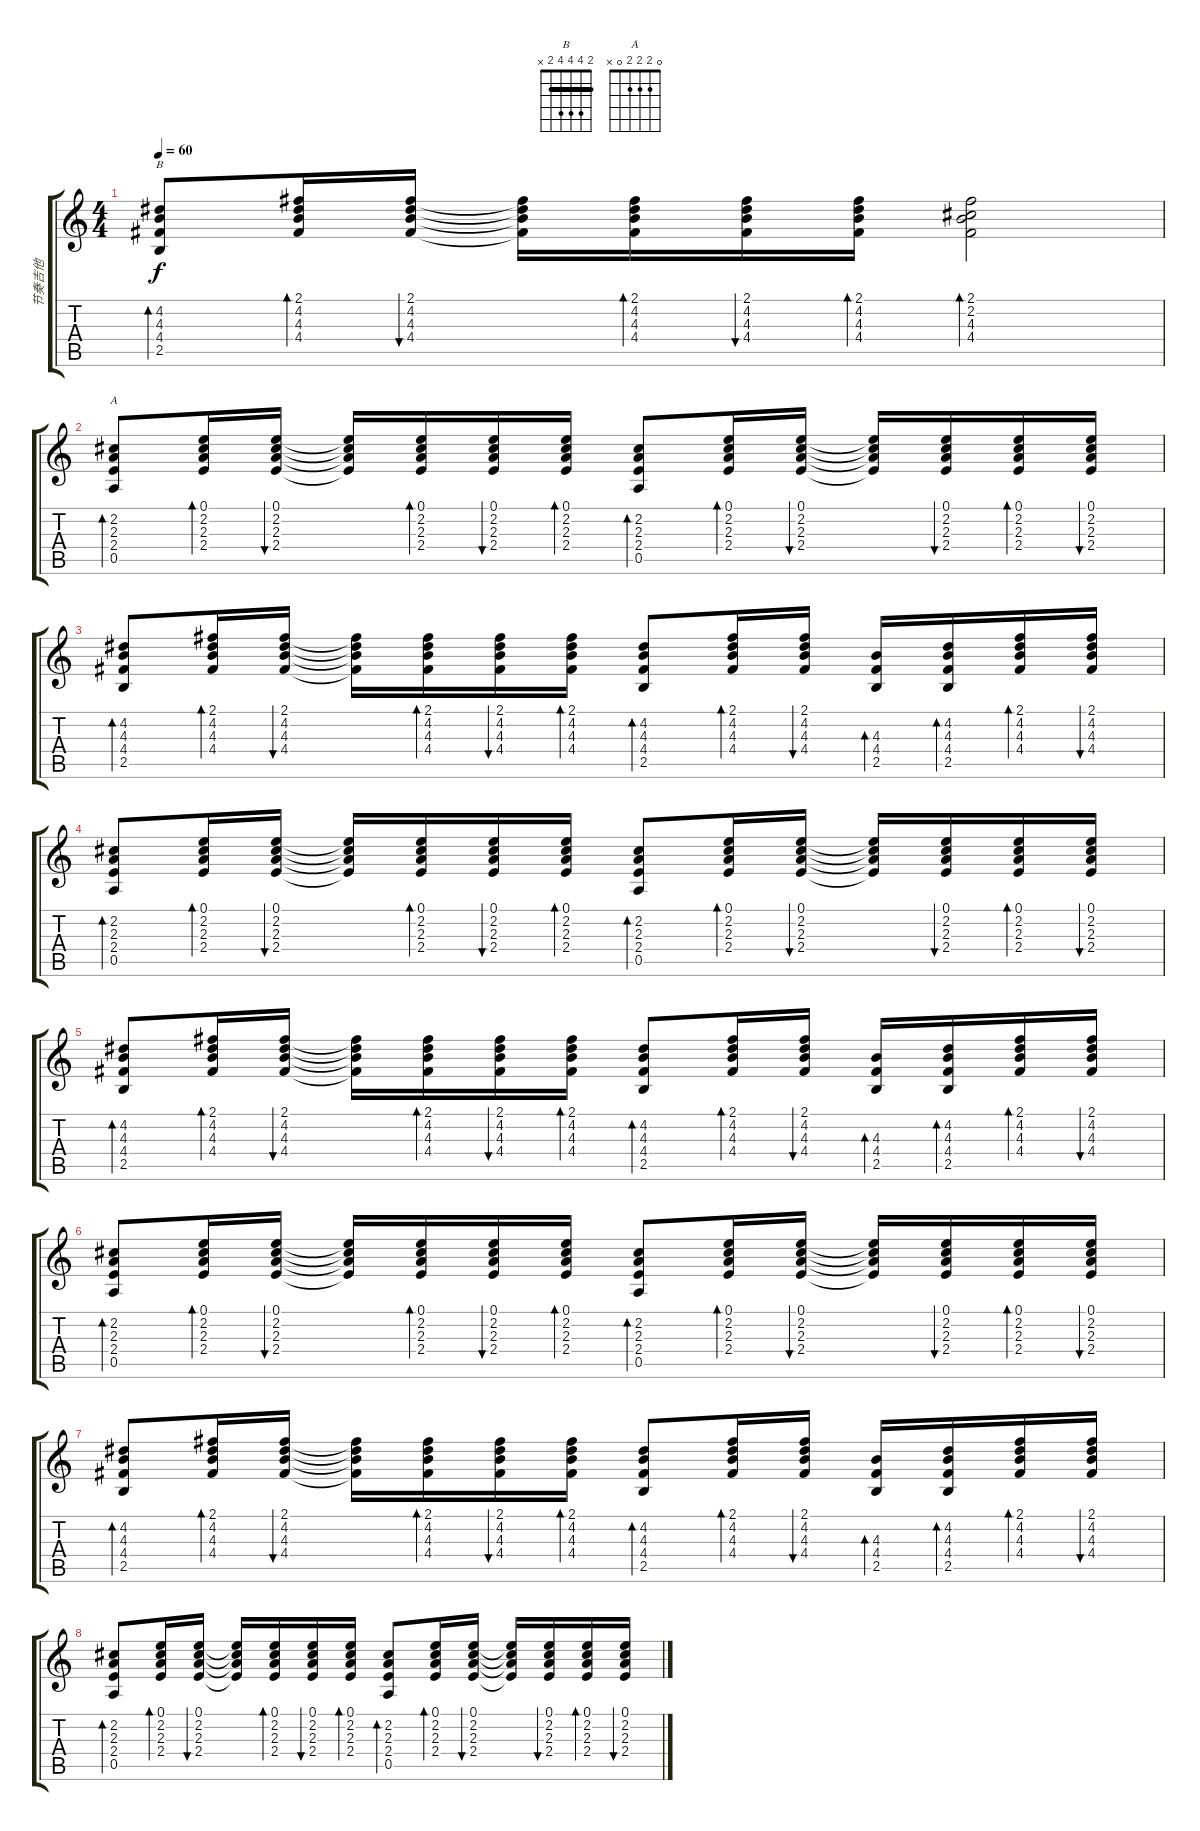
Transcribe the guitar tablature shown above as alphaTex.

\track ("节奏吉他" "节奏吉他") {instrument acousticguitarnylon}
\staff {score tabs}
\tuning (E4 B3 G3 D3 A2 E2) {hide}
\chord ("B" 2 4 4 4 2 x) {barre 2}
\chord ("A" 0 2 2 2 0 x)
\ts (4 4)
\tempo 60
\clef g2
\ks c
(4.2 4.3 4.4 2.5).8{bd 30 ch "B" dy f} (2.1 4.2 4.3 4.4).16{bd 30} (2.1 4.2 4.3 4.4).16{bu 30} (2.1{t} 4.2{t} 4.3{t} 4.4{t}).16 (2.1 4.2 4.3 4.4).16{bd 30} (2.1 4.2 4.3 4.4).16{bu 30} (2.1 4.2 4.3 4.4).16{bd 30} (2.1 2.2 4.3 4.4).2{bd 120} |
(2.2 2.3 2.4 0.5).8{bd 30 ch "A"} (0.1 2.2 2.3 2.4).16{bd 30} (0.1 2.2 2.3 2.4).16{bu 30} (0.1{t} 2.2{t} 2.3{t} 2.4{t}).16 (0.1 2.2 2.3 2.4).16{bd 30} (0.1 2.2 2.3 2.4).16{bu 30} (0.1 2.2 2.3 2.4).16{bd 30} (2.2 2.3 2.4 0.5).8{bd 30} (0.1 2.2 2.3 2.4).16{bd 30} (0.1 2.2 2.3 2.4).16{bu 30} (0.1{t} 2.2{t} 2.3{t} 2.4{t}).16 (0.1 2.2 2.3 2.4).16{bu 60} (0.1 2.2 2.3 2.4).16{bd 30} (0.1 2.2 2.3 2.4).16{bu 30} |
(4.2 4.3 4.4 2.5).8{bd 30} (2.1 4.2 4.3 4.4).16{bd 30} (2.1 4.2 4.3 4.4).16{bu 30} (2.1{t} 4.2{t} 4.3{t} 4.4{t}).16 (2.1 4.2 4.3 4.4).16{bd 30} (2.1 4.2 4.3 4.4).16{bu 30} (2.1 4.2 4.3 4.4).16{bd 30} (4.2 4.3 4.4 2.5).8{bd 30} (2.1 4.2 4.3 4.4).16{bd 30} (2.1 4.2 4.3 4.4).16{bu 30} (4.3 4.4 2.5).16{bd 60} (4.2 4.3 4.4 2.5).16{bd 60} (2.1 4.2 4.3 4.4).16{bd 30} (2.1 4.2 4.3 4.4).16{bu 30} |
(2.2 2.3 2.4 0.5).8{bd 30} (0.1 2.2 2.3 2.4).16{bd 30} (0.1 2.2 2.3 2.4).16{bu 30} (0.1{t} 2.2{t} 2.3{t} 2.4{t}).16 (0.1 2.2 2.3 2.4).16{bd 30} (0.1 2.2 2.3 2.4).16{bu 30} (0.1 2.2 2.3 2.4).16{bd 30} (2.2 2.3 2.4 0.5).8{bd 30} (0.1 2.2 2.3 2.4).16{bd 30} (0.1 2.2 2.3 2.4).16{bu 30} (0.1{t} 2.2{t} 2.3{t} 2.4{t}).16 (0.1 2.2 2.3 2.4).16{bu 60} (0.1 2.2 2.3 2.4).16{bd 30} (0.1 2.2 2.3 2.4).16{bu 30} |
(4.2 4.3 4.4 2.5).8{bd 30} (2.1 4.2 4.3 4.4).16{bd 30} (2.1 4.2 4.3 4.4).16{bu 30} (2.1{t} 4.2{t} 4.3{t} 4.4{t}).16 (2.1 4.2 4.3 4.4).16{bd 30} (2.1 4.2 4.3 4.4).16{bu 30} (2.1 4.2 4.3 4.4).16{bd 30} (4.2 4.3 4.4 2.5).8{bd 30} (2.1 4.2 4.3 4.4).16{bd 30} (2.1 4.2 4.3 4.4).16{bu 30} (4.3 4.4 2.5).16{bd 60} (4.2 4.3 4.4 2.5).16{bd 60} (2.1 4.2 4.3 4.4).16{bd 30} (2.1 4.2 4.3 4.4).16{bu 30} |
(2.2 2.3 2.4 0.5).8{bd 30} (0.1 2.2 2.3 2.4).16{bd 30} (0.1 2.2 2.3 2.4).16{bu 30} (0.1{t} 2.2{t} 2.3{t} 2.4{t}).16 (0.1 2.2 2.3 2.4).16{bd 30} (0.1 2.2 2.3 2.4).16{bu 30} (0.1 2.2 2.3 2.4).16{bd 30} (2.2 2.3 2.4 0.5).8{bd 30} (0.1 2.2 2.3 2.4).16{bd 30} (0.1 2.2 2.3 2.4).16{bu 30} (0.1{t} 2.2{t} 2.3{t} 2.4{t}).16 (0.1 2.2 2.3 2.4).16{bu 60} (0.1 2.2 2.3 2.4).16{bd 30} (0.1 2.2 2.3 2.4).16{bu 30} |
(4.2 4.3 4.4 2.5).8{bd 30} (2.1 4.2 4.3 4.4).16{bd 30} (2.1 4.2 4.3 4.4).16{bu 30} (2.1{t} 4.2{t} 4.3{t} 4.4{t}).16 (2.1 4.2 4.3 4.4).16{bd 30} (2.1 4.2 4.3 4.4).16{bu 30} (2.1 4.2 4.3 4.4).16{bd 30} (4.2 4.3 4.4 2.5).8{bd 30} (2.1 4.2 4.3 4.4).16{bd 30} (2.1 4.2 4.3 4.4).16{bu 30} (4.3 4.4 2.5).16{bd 60} (4.2 4.3 4.4 2.5).16{bd 60} (2.1 4.2 4.3 4.4).16{bd 30} (2.1 4.2 4.3 4.4).16{bu 30} |
(2.2 2.3 2.4 0.5).8{bd 30} (0.1 2.2 2.3 2.4).16{bd 30} (0.1 2.2 2.3 2.4).16{bu 30} (0.1{t} 2.2{t} 2.3{t} 2.4{t}).16 (0.1 2.2 2.3 2.4).16{bd 30} (0.1 2.2 2.3 2.4).16{bu 30} (0.1 2.2 2.3 2.4).16{bd 30} (2.2 2.3 2.4 0.5).8{bd 30} (0.1 2.2 2.3 2.4).16{bd 30} (0.1 2.2 2.3 2.4).16{bu 30} (0.1{t} 2.2{t} 2.3{t} 2.4{t}).16 (0.1 2.2 2.3 2.4).16{bu 60} (0.1 2.2 2.3 2.4).16{bd 30} (0.1 2.2 2.3 2.4).16{bu 30}
